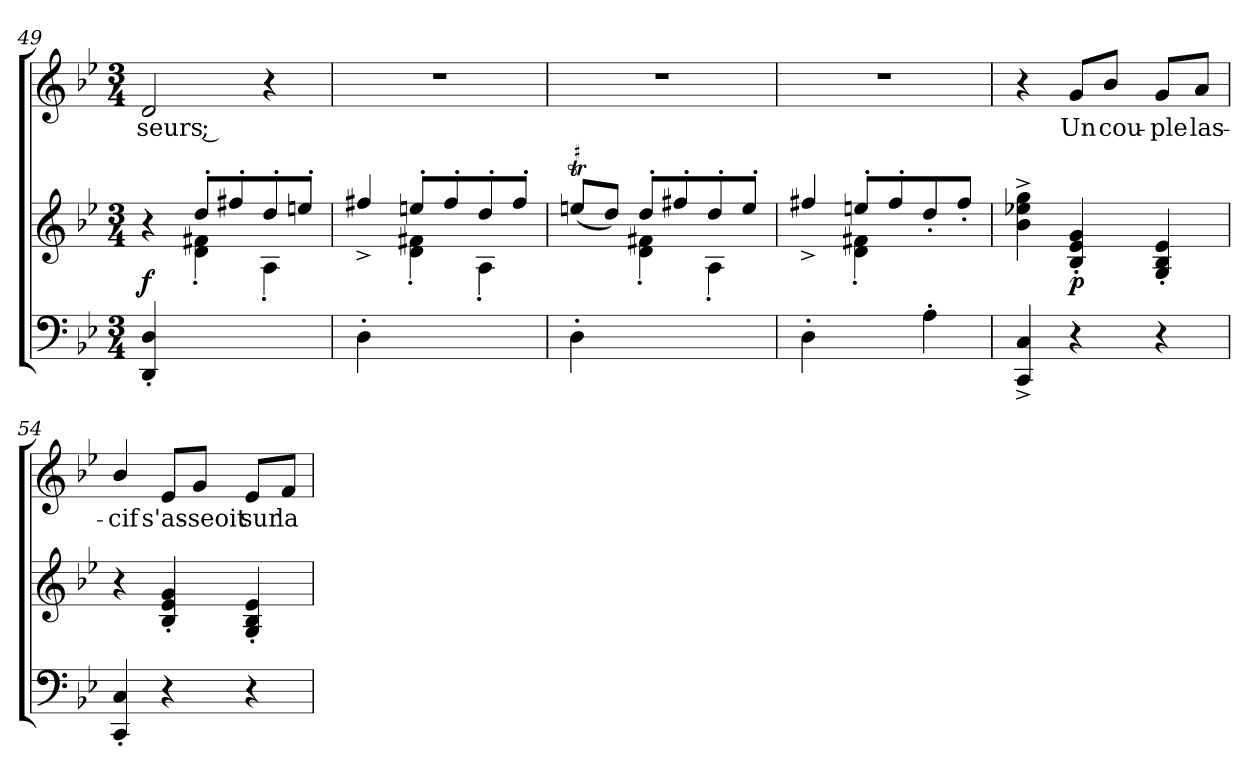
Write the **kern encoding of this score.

**kern	**dynam	**kern	**kern	**text
*part3	*part3	*part2	*part1	*part1
*staff3	*staff3	*staff2	*staff1	*staff1
*clefF4	*	*clefG2	*clefG2	*
*k[b-e-]	*	*k[b-e-]	*k[b-e-]	*
*B-:	*	*B-:	*B-:	*
*M3/4	*	*M3/4	*M3/4	*
=49	=49	=49	=49	=49
*	*	*^	*	*
!	!LO:DY:a	!	!	!	!LO:LY:b
4DD/'< 4D/'<	f	4r	4ryy	2d/	-seurs ;
2ryy	.	8dd'>/L	4d\'< 4f#X\'<	.	.
.	.	8ff#X'>/	.	.	.
.	.	8dd'>/	4A'<\	4r	.
.	.	8een'>/J	.	.	.
=50	=50	=50	=50	=50	=50
4D'>\	.	4ff#X^>/	4ryy	2.r	.
2ryy	.	8een'>/L	4d\'< 4f#X\'<	.	.
.	.	8ff#'>/	.	.	.
.	.	8dd'>/	4A'<\	.	.
.	.	8ff#'>/J	.	.	.
!!LO:LB:g=z
=51	=51	=51	=51	=51	=51
!	!	!LO:TR:acc=#	!	!	!
4D'>\	.	(<8eenT/L	4ryy	2.r	.
.	.	8dd/J)	.	.	.
2ryy	.	8dd'>/L	4d\'< 4f#X\'<	.	.
.	.	8ff#X'>/	.	.	.
.	.	8dd'>/	4A'<\	.	.
.	.	8ee'>/J	.	.	.
=52	=52	=52	=52	=52	=52
4D'>\	.	4ff#X^>/	4ryy	2.r	.
4ryy	.	8een'>/L	4d\'< 4f#X\'<	.	.
.	.	8ff#'>/	.	.	.
4A'>\	.	8dd'>/	4ryy	.	.
.	.	8ff#'>/J	.	.	.
*	*	*v	*v	*	*
=53	=53	=53	=53	=53
4CC/^> 4C/^>	.	4b-\^> 4ee-X\^> 4gg\^>	4r	.
!	!LO:DY:a	!	!	!LO:LY:b
4r	p	4B-/'< 4e-/'< 4g/'<	8g/L	Un
!	!	!	!	!LO:LY:b
.	.	.	8b-/J	cou-
!	!	!	!	!LO:LY:b
4r	.	4G/'< 4B-/'< 4e-/'<	8g/L	-ple
!	!	!	!	!LO:LY:b
.	.	.	8a/J	las-
=54	=54	=54	=54	=54
!	!	!	!	!LO:LY:b
4CC/'< 4C/'<	.	4r	4b-/	-cif
!	!	!	!	!LO:LY:b
4r	.	4B-/'< 4e-/'< 4g/'<	8e-/L	s'as-
!	!	!	!	!LO:LY:b
.	.	.	8g/J	-seoit
!	!	!	!	!LO:LY:b
4r	.	4G/'< 4B-/'< 4e-/'<	8e-/L	sur
!	!	!	!	!LO:LY:b
.	.	.	8f/J	la
=	=	=	=	=
*-	*-	*-	*-	*-
